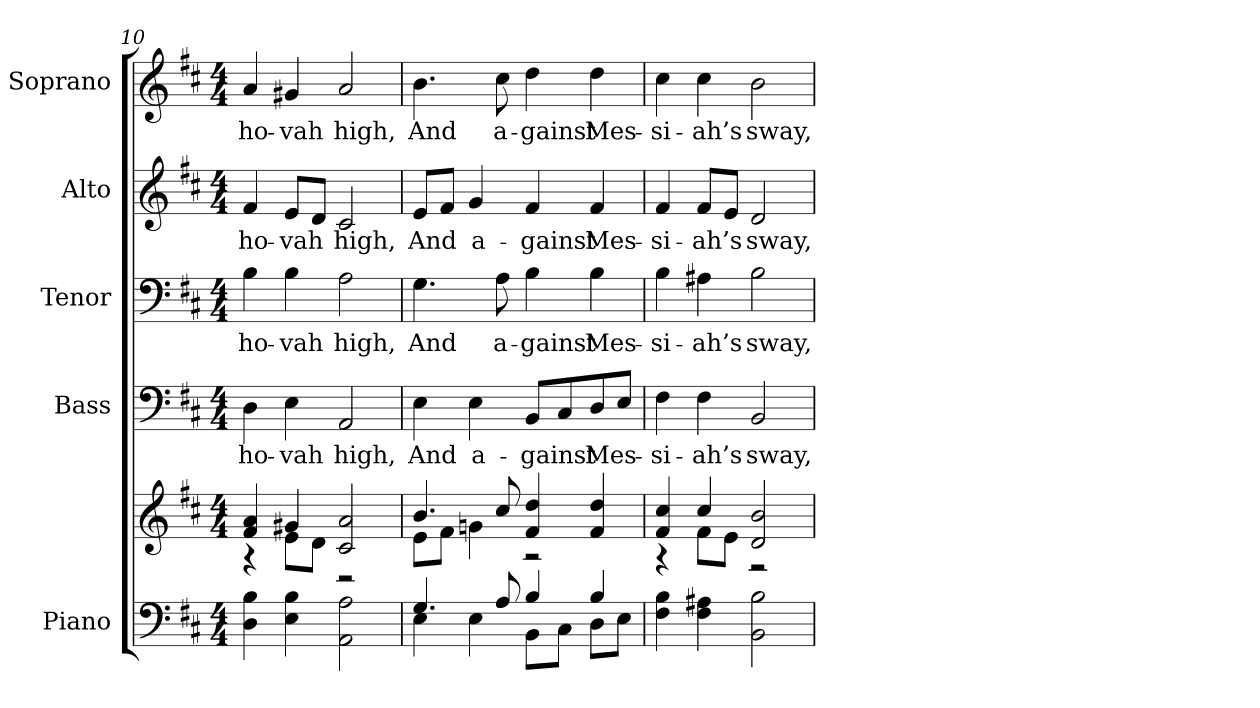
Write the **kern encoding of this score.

**kern	**kern	**kern	**text	**kern	**text	**kern	**text	**kern	**text
*part5	*part5	*part4	*part4	*part3	*part3	*part2	*part2	*part1	*part1
*staff6	*staff5	*staff4	*staff4	*staff3	*staff3	*staff2	*staff2	*staff1	*staff1
*I"Piano	*	*I"Bass	*	*I"Tenor	*	*I"Alto	*	*I"Soprano	*
*I'Pno.	*	*I'B.	*	*	*	*I'A.	*	*I'S.	*
*clefF4	*clefG2	*clefF4	*	*clefF4	*	*clefG2	*	*clefG2	*
*k[f#c#]	*k[f#c#]	*k[f#c#]	*	*k[f#c#]	*	*k[f#c#]	*	*k[f#c#]	*
*D:	*D:	*D:	*	*D:	*	*D:	*	*D:	*
*M4/4	*M4/4	*M4/4	*	*M4/4	*	*M4/4	*	*M4/4	*
=10	=10	=10	=10	=10	=10	=10	=10	=10	=10
*	*^	*	*	*	*	*	*	*	*
!	!	!	!	!LO:LY:b:color=#000000	!	!	!	!	!	!
!	!	!	!	!	!	!LO:LY:b:color=#000000	!	!	!	!
!	!	!	!	!	!	!	!	!LO:LY:b:color=#000000	!	!
!	!	!	!	!	!	!	!	!	!	!LO:LY:b:color=#000000
4Di\ 4Bi	4f#i/ 4ai	4r	4Di\	-ho-	4Bi\	-ho-	4f#i/	-ho-	4ai/	-ho-
!	!	!	!	!LO:LY:b:color=#000000	!	!	!	!	!	!
!	!	!	!	!	!	!LO:LY:b:color=#000000	!	!	!	!
!	!	!	!	!	!	!	!	!LO:LY:b:color=#000000	!	!
!	!	!	!	!	!	!	!	!	!	!LO:LY:b:color=#000000
4Ei\ 4Bi	4g#Xi/	8ei\L	4Ei\	-vah	4Bi\	-vah	8ei/L	-vah	4g#Xi/	-vah
.	.	8di\J	.	.	.	.	8di/J	.	.	.
!	!	!	!	!LO:LY:b:color=#000000	!	!	!	!	!	!
!	!	!	!	!	!	!LO:LY:b:color=#000000	!	!	!	!
!	!	!	!	!	!	!	!	!LO:LY:b:color=#000000	!	!
!	!	!	!	!	!	!	!	!	!	!LO:LY:b:color=#000000
2AAi\ 2Ai	2c#i/ 2ai	2r	2AAi/	high,	2Ai\	high,	2c#i/	high,	2ai/	high,
=11	=11	=11	=11	=11	=11	=11	=11	=11	=11	=11
*^	*	*	*	*	*	*	*	*	*	*
!	!	!	!	!	!LO:LY:b:color=#000000	!	!	!	!	!	!
!	!	!	!	!	!	!	!LO:LY:b:color=#000000	!	!	!	!
!	!	!	!	!	!	!	!	!	!LO:LY:b:color=#000000	!	!
!	!	!	!	!	!	!	!	!	!	!	!LO:LY:b:color=#000000
4.Gi/	4Ei\	4.bi/	8ei\L	4Ei\	And	4.Gi\	And	8ei/L	And	4.bi\	And
.	.	.	8f#i\J	.	.	.	.	8f#i/J	.	.	.
!	!	!	!	!	!LO:LY:b:color=#000000	!	!	!	!	!	!
!	!	!	!	!	!	!	!	!	!LO:LY:b:color=#000000	!	!
.	4Ei\	.	4gni\	4Ei\	a-	.	.	4gi/	a-	.	.
!	!	!	!	!	!	!	!LO:LY:b:color=#000000	!	!	!	!
!	!	!	!	!	!	!	!	!	!	!	!LO:LY:b:color=#000000
8Ai/	.	8cc#i/	.	.	.	8Ai\	a-	.	.	8cc#i\	a-
!	!	!	!	!	!LO:LY:b:color=#000000	!	!	!	!	!	!
!	!	!	!	!	!	!	!LO:LY:b:color=#000000	!	!	!	!
!	!	!	!	!	!	!	!	!	!LO:LY:b:color=#000000	!	!
!	!	!	!	!	!	!	!	!	!	!	!LO:LY:b:color=#000000
4Bi/	8BBi\L	4f#i/ 4ddi	2r	8BBi/L	-gainst	4Bi\	-gainst	4f#i/	-gainst	4ddi\	-gainst
.	8C#i\J	.	.	8C#i/	.	.	.	.	.	.	.
!	!	!	!	!	!LO:LY:b:color=#000000	!	!	!	!	!	!
!	!	!	!	!	!	!	!LO:LY:b:color=#000000	!	!	!	!
!	!	!	!	!	!	!	!	!	!LO:LY:b:color=#000000	!	!
!	!	!	!	!	!	!	!	!	!	!	!LO:LY:b:color=#000000
4Bi/	8Di\L	4f#i/ 4ddi	.	8Di/	Mes-	4Bi\	Mes-	4f#i/	Mes-	4ddi\	Mes-
.	8Ei\J	.	.	8Ei/J	.	.	.	.	.	.	.
*v	*v	*	*	*	*	*	*	*	*	*	*
=12	=12	=12	=12	=12	=12	=12	=12	=12	=12	=12
*^	*	*	*	*	*	*	*	*	*	*
!	!	!	!	!	!LO:LY:b:color=#000000	!	!	!	!	!	!
*v	*v	*	*	*	*	*	*	*	*	*	*
*^	*	*	*	*	*	*	*	*	*	*
!	!	!	!	!	!	!	!LO:LY:b:color=#000000	!	!	!	!
*v	*v	*	*	*	*	*	*	*	*	*	*
*^	*	*	*	*	*	*	*	*	*	*
!	!	!	!	!	!	!	!	!	!LO:LY:b:color=#000000	!	!
*v	*v	*	*	*	*	*	*	*	*	*	*
*^	*	*	*	*	*	*	*	*	*	*
!	!	!	!	!	!	!	!	!	!	!	!LO:LY:b:color=#000000
*v	*v	*	*	*	*	*	*	*	*	*	*
4F#i\ 4Bi	4f#i/ 4cc#i	4r	4F#i\	-si-	4Bi\	-si-	4f#i/	-si-	4cc#i\	-si-
!	!	!	!	!LO:LY:b:color=#000000	!	!	!	!	!	!
!	!	!	!	!	!	!LO:LY:b:color=#000000	!	!	!	!
!	!	!	!	!	!	!	!	!LO:LY:b:color=#000000	!	!
!	!	!	!	!	!	!	!	!	!	!LO:LY:b:color=#000000
4F#i\ 4A#Xi	4cc#i/	8f#i\L	4F#i\	-ah’s	4A#Xi\	-ah’s	8f#i/L	-ah’s	4cc#i\	-ah’s
.	.	8ei\J	.	.	.	.	8ei/J	.	.	.
!	!	!	!	!LO:LY:b:color=#000000	!	!	!	!	!	!
!	!	!	!	!	!	!LO:LY:b:color=#000000	!	!	!	!
!	!	!	!	!	!	!	!	!LO:LY:b:color=#000000	!	!
!	!	!	!	!	!	!	!	!	!	!LO:LY:b:color=#000000
2BBi\ 2Bi	2di/ 2bi	2r	2BBi/	sway,	2Bi\	sway,	2di/	sway,	2bi\	sway,
*	*v	*v	*	*	*	*	*	*	*	*
=	=	=	=	=	=	=	=	=	=
*-	*-	*-	*-	*-	*-	*-	*-	*-	*-
